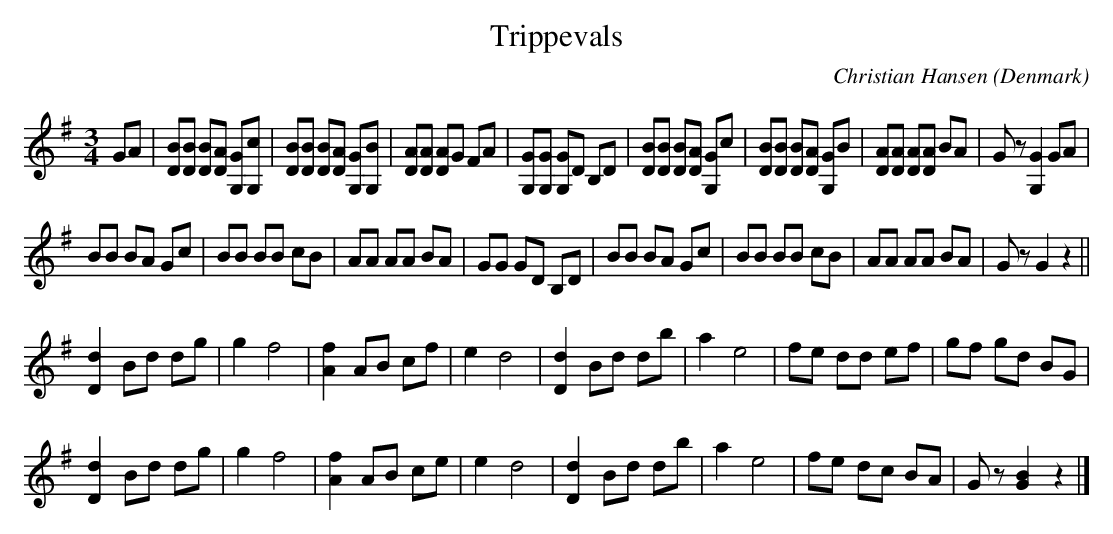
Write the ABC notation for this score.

X:1
T:Trippevals
C:Christian Hansen
M:3/4
O:Denmark
K:G major
GA|\
[BD][BD] [BD][AD] [GG,][cG,]|\
[BD][BD] [BD][AD] [GG,][BG,]|\
[AD][AD] [AD]G FA|[GG,][GG,] [GG,]D B,D|\
[BD][BD] [BD][AD] [GG,]c|\
[BD][BD] [BD][AD] [GG,]B|\
[AD][AD] [AD][AD] BA|Gz [G2G,2] GA|
BB BA Gc|BB BB cB|AA AA BA|GG GD B,D|\
BB BA Gc|BB BB cB|AA AA BA|Gz G2z2||
[d2D2] Bd dg|g2 f4|[f2A2] AB cf|e2 d4|\
[d2D2]Bd db|a2 e4|fe dd ef|gf gd BG|
[d2D2] Bd dg|g2 f4|[f2A2] AB ce|e2 d4|\
[d2D2] Bd db|a2 e4|fe dc BA|Gz [B2G2] z2|]
